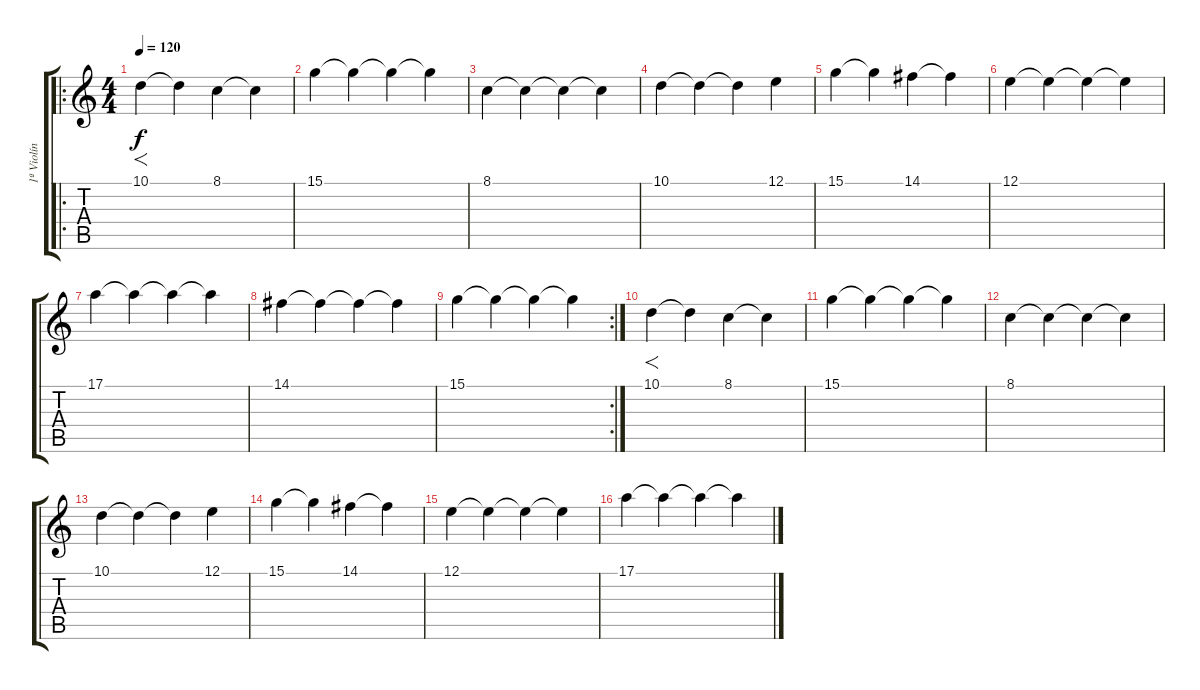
\track ("1ª Violín" "1ª Violín") {instrument violin}
\staff {score tabs}
\tuning (E4 B3 G3 D3 A2 E2) {hide}
\ro
\ts (4 4)
\tempo 120
\clef g2
\ks c
10.1.4{f dy f instrument violin} 10.1{t}.4 8.1.4 8.1{t}.4 |
15.1.4 15.1{t}.4 15.1{t}.4 15.1{t}.4 |
8.1.4 8.1{t}.4 8.1{t}.4 8.1{t}.4 |
10.1.4 10.1{t}.4 10.1{t}.4 12.1.4 |
15.1.4 15.1{t}.4 14.1.4 14.1{t}.4 |
12.1.4 12.1{t}.4 12.1{t}.4 12.1{t}.4 |
17.1.4 17.1{t}.4 17.1{t}.4 17.1{t}.4 |
14.1.4 14.1{t}.4 14.1{t}.4 14.1{t}.4 |
\rc 2
15.1.4 15.1{t}.4 15.1{t}.4 15.1{t}.4 |
10.1.4{f volume 15} 10.1{t}.4 8.1.4 8.1{t}.4 |
15.1.4 15.1{t}.4 15.1{t}.4 15.1{t}.4 |
8.1.4 8.1{t}.4 8.1{t}.4 8.1{t}.4 |
10.1.4 10.1{t}.4 10.1{t}.4 12.1.4 |
15.1.4 15.1{t}.4 14.1.4 14.1{t}.4 |
12.1.4 12.1{t}.4 12.1{t}.4 12.1{t}.4 |
17.1.4 17.1{t}.4 17.1{t}.4 17.1{t}.4
